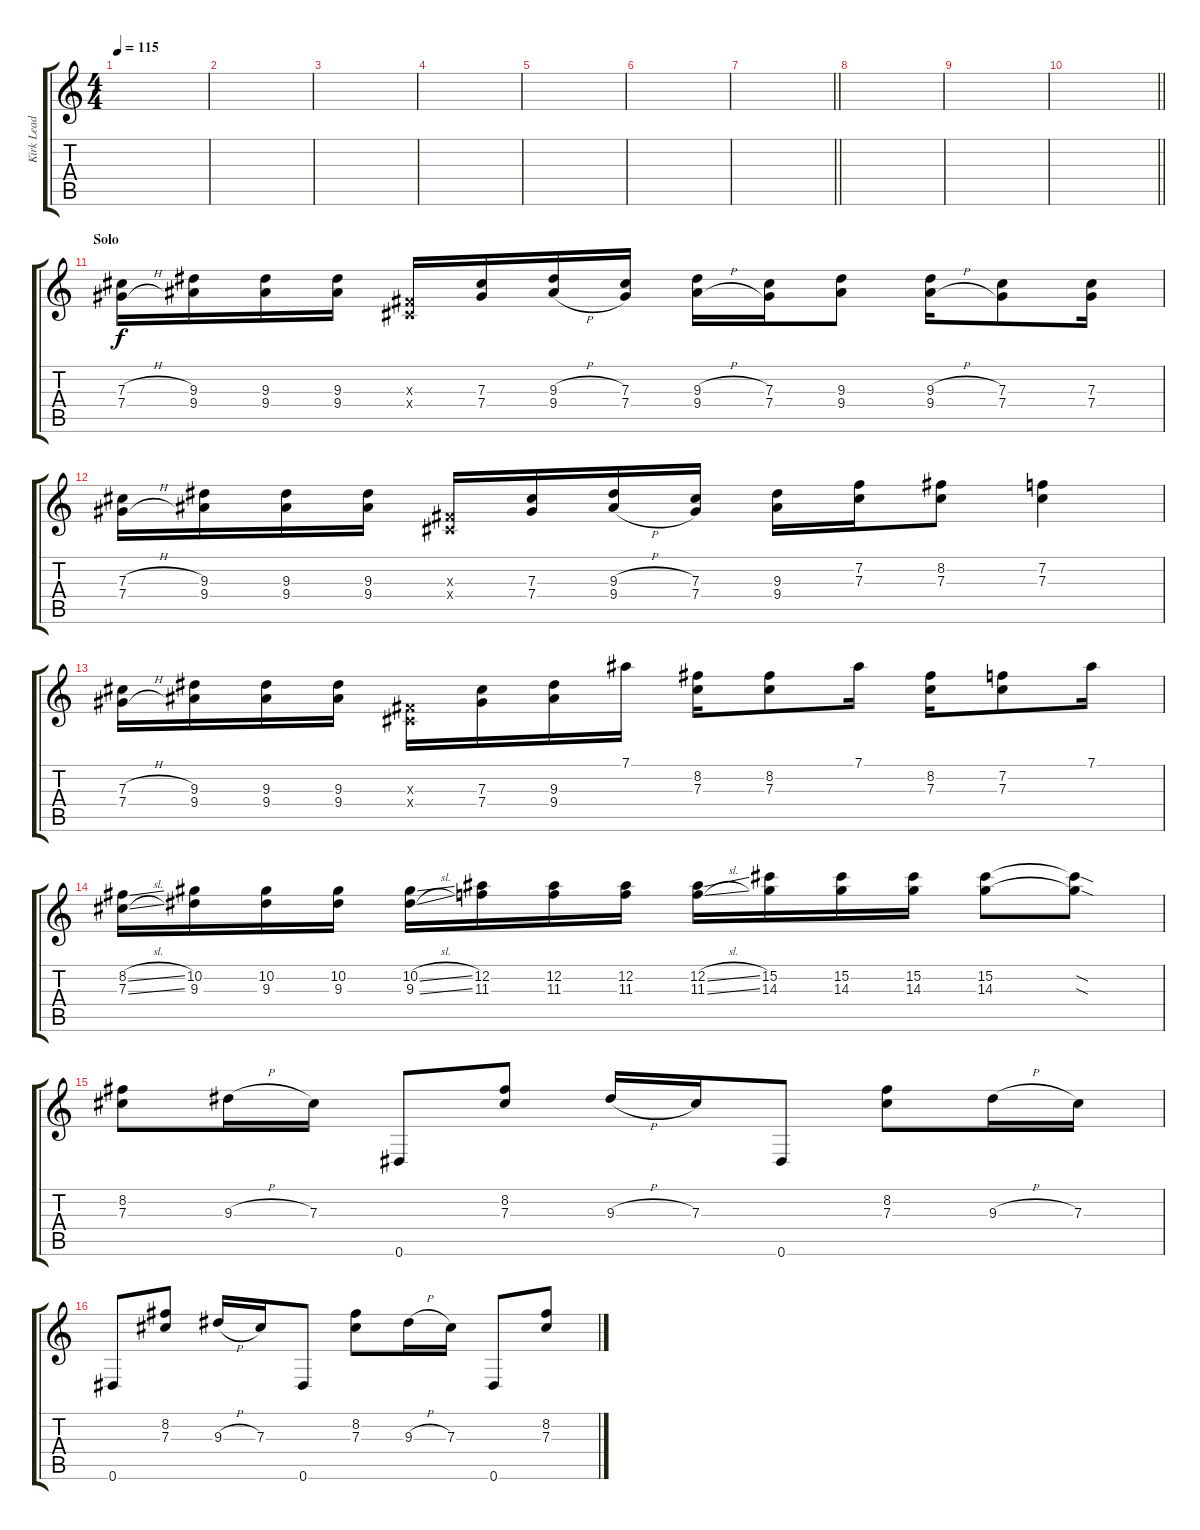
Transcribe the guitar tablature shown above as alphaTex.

\track ("Kirk Lead" "Kirk Lead") {instrument distortionguitar}
\staff {score tabs}
\tuning (Eb4 Bb3 Gb3 Db3 Ab2 Eb2) {hide}
\ts (4 4)
\tempo 115
\clef g2
\ks c
|
|
|
|
|
|
\barLineRight lightlight
|
\section ("" "")
|
|
\barLineRight lightlight
|
\section ("" "Solo")
(7.3{h} 7.4{h}).16 (9.3 9.4).16 (9.3 9.4).16 (9.3 9.4).16 (0.3{x} 0.4{x}).16 (7.3 7.4).16 (9.3{h} 9.4{h}).16 (7.3 7.4).16 (9.3{h} 9.4{h}).16 (7.3 7.4).16 (9.3 9.4).8 (9.3{h} 9.4{h}).16 (7.3 7.4).8 (7.3 7.4).16 |
(7.3{h} 7.4{h}).16 (9.3 9.4).16 (9.3 9.4).16 (9.3 9.4).16 (0.3{x} 0.4{x}).16 (7.3 7.4).16 (9.3{h} 9.4{h}).16 (7.3 7.4).16 (9.3 9.4).16 (7.2 7.3).16 (8.2 7.3).8 (7.2 7.3).4 |
(7.3{h} 7.4{h}).16 (9.3 9.4).16 (9.3 9.4).16 (9.3 9.4).16 (0.3{x} 0.4{x}).16 (7.3 7.4).16 (9.3 9.4).16 7.1.16 (8.2 7.3).16 (8.2 7.3).8 7.1.16 (8.2 7.3).16 (7.2 7.3).8 7.1.16 |
(8.2{sl} 7.3{sl}).16 (10.2 9.3).16 (10.2 9.3).16 (10.2 9.3).16 (10.2{sl} 9.3{sl}).16 (12.2 11.3).16 (12.2 11.3).16 (12.2 11.3).16 (12.2{sl} 11.3{sl}).16 (15.2 14.3).16 (15.2 14.3).16 (15.2 14.3).16 (15.2 14.3).8 (15.2{sod t} 14.3{sod t}).8 |
(8.2 7.3).8 9.3{h}.16 7.3.16 0.6.8 (8.2 7.3).8 9.3{h}.16 7.3.16 0.6.8 (8.2 7.3).8 9.3{h}.16 7.3.16 |
0.6.8 (8.2 7.3).8 9.3{h}.16 7.3.16 0.6.8 (8.2 7.3).8 9.3{h}.16 7.3.16 0.6.8 (8.2 7.3).8
